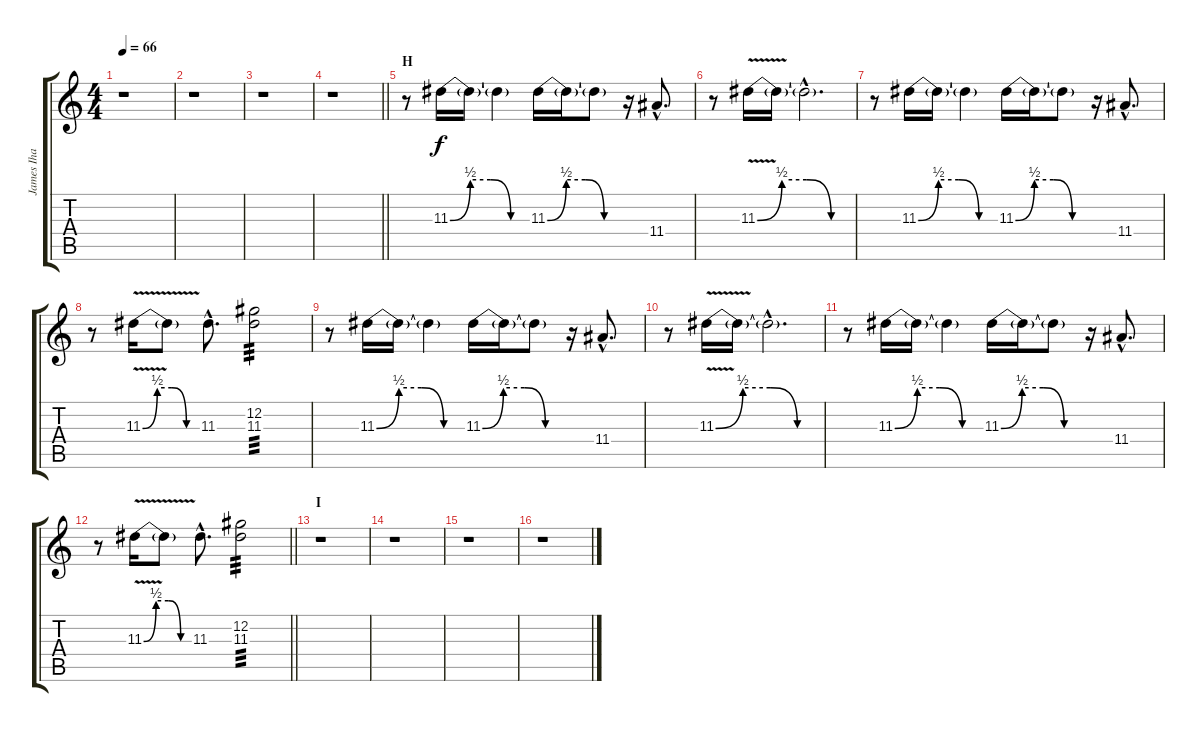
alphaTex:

\track ("James Iha - Guitar 4" "James Iha ") {instrument electricguitarjazz}
\staff {score tabs}
\tuning (Db4 Ab3 E3 B2 Gb2 Db2) {hide}
\ts (4 4)
\tempo 66
\clef g2
\ks c
r.1{dy f} |
r.1 |
r.1 |
\barLineRight lightlight
r.1 |
\section ("" "H")
r.8{volume 16 instrument distortionguitar} 11.3{be (custom 0 0 15 2 30 2 45 0 60 0)}.16 11.3{t}.16 11.3{t}.4 11.3{be (custom 0 0 15 2 30 2 45 0 60 0)}.16 11.3{t}.16 11.3{t}.8 r.16 11.4{hac}.8{d} |
r.8 11.3{be (custom 0 0 15 2 30 2 45 0 60 0) v}.16 11.3{t}.16 11.3{hac t}.2{d} |
r.8{volume 16 instrument distortionguitar} 11.3{be (custom 0 0 15 2 30 2 45 0 60 0)}.16 11.3{t}.16 11.3{t}.4 11.3{be (custom 0 0 15 2 30 2 45 0 60 0)}.16 11.3{t}.16 11.3{t}.8 r.16 11.4{hac}.8{d} |
r.8 11.3{be (custom 0 0 15 2 30 2 45 0 60 0) v}.16 11.3{t}.8 11.3{hac}.8{d} (12.2 11.3).2{tp 3} |
r.8{volume 16 instrument distortionguitar} 11.3{be (custom 0 0 15 2 30 2 45 0 60 0)}.16 11.3{t}.16 11.3{t}.4 11.3{be (custom 0 0 15 2 30 2 45 0 60 0)}.16 11.3{t}.16 11.3{t}.8 r.16 11.4{hac}.8{d} |
r.8 11.3{be (custom 0 0 15 2 30 2 45 0 60 0) v}.16 11.3{t}.16 11.3{hac t}.2{d} |
r.8{volume 16 instrument distortionguitar} 11.3{be (custom 0 0 15 2 30 2 45 0 60 0)}.16 11.3{t}.16 11.3{t}.4 11.3{be (custom 0 0 15 2 30 2 45 0 60 0)}.16 11.3{t}.16 11.3{t}.8 r.16 11.4{hac}.8{d} |
\barLineRight lightlight
r.8 11.3{be (custom 0 0 15 2 30 2 45 0 60 0) v}.16 11.3{t}.8 11.3{hac}.8{d} (12.2 11.3).2{tp 3} |
\section ("" "I")
r.1 |
r.1 |
r.1 |
r.1
